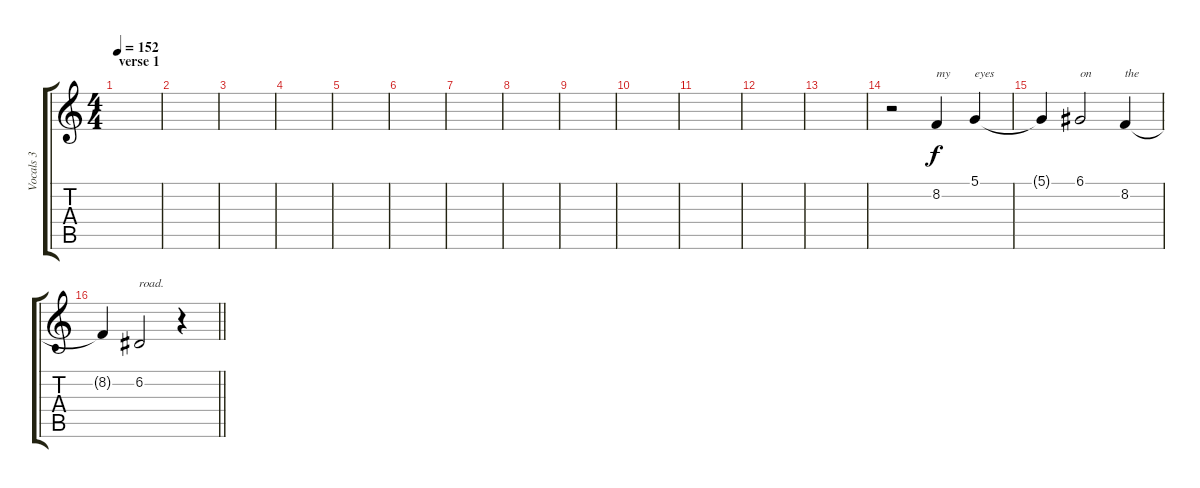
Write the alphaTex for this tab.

\track ("Vocals 3" "Vocals 3") {instrument bassoon}
\staff {score tabs}
\tuning (D4 A3 F3 C3 G2 C2) {hide}
\ts (4 4)
\section ("" "verse 1")
\tempo 152
\clef g2
\ks c
|
|
|
|
|
|
|
|
|
|
|
|
|
r.2 8.2.4{txt "my"} 5.1.4{txt "eyes"} |
5.1{t}.4 6.1.2{txt "on"} 8.2.4{txt "the"} |
\barLineRight lightlight
8.2{t}.4 6.2.2{txt "road."} r.4
